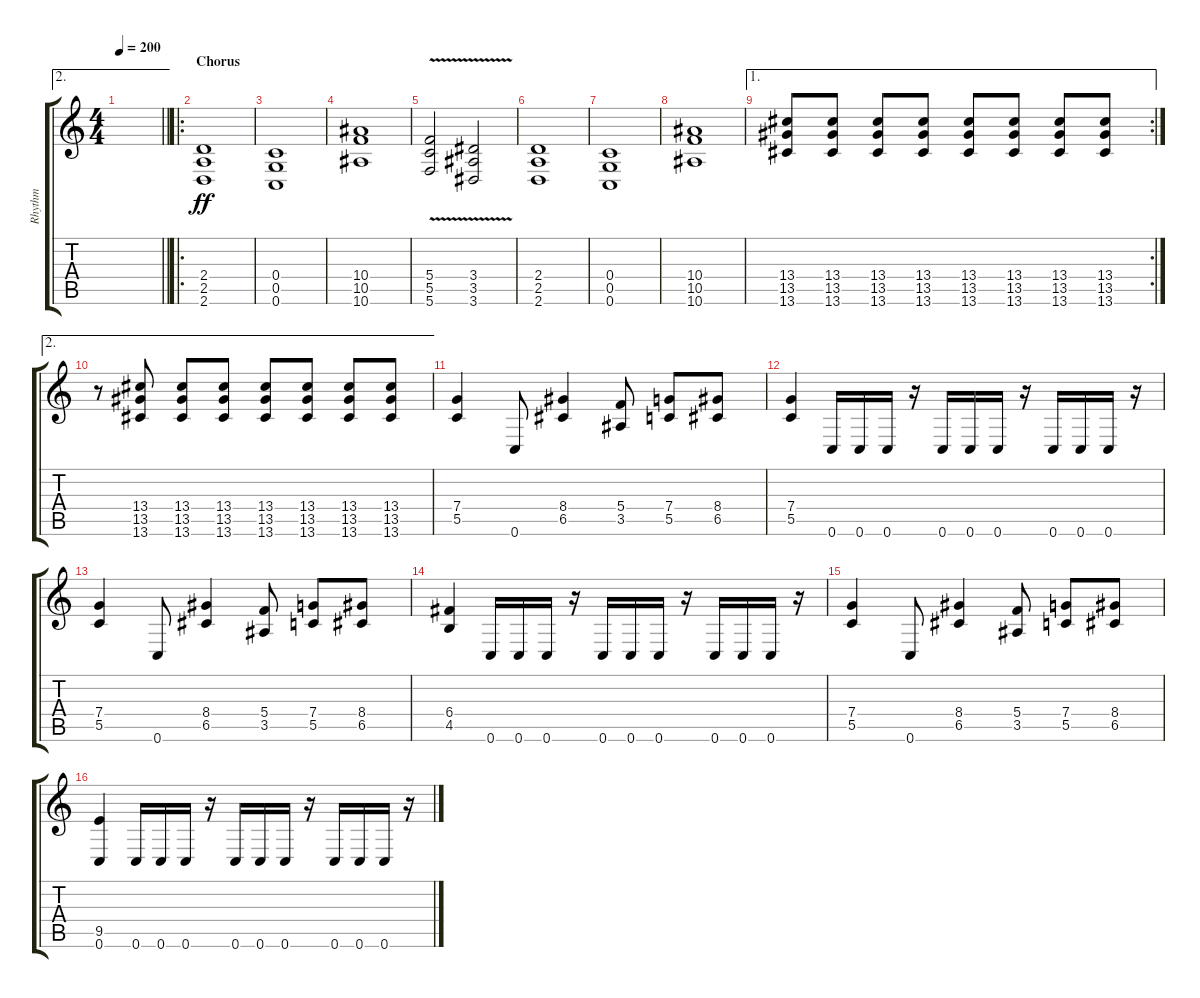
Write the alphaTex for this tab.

\track ("Rhythm" "Rhythm") {instrument distortionguitar}
\staff {score tabs}
\tuning (D4 A3 F3 C3 G2 C2) {hide}
\ae 2
\ts (4 4)
\tempo 200
\clef g2
\barLineRight lightlight
\ks c
|
\ro
\section ("" "Chorus")
(2.4 2.5 2.6).1{dy ff} |
(0.4 0.5 0.6).1 |
(10.4 10.5 10.6).1 |
(5.4{v} 5.5 5.6).2 (3.4 3.5 3.6{v}).2 |
(2.4 2.5 2.6).1 |
(0.4 0.5 0.6).1 |
(10.4 10.5 10.6).1 |
\ae 1
\rc 2
(13.4 13.5 13.6).8 (13.4 13.5 13.6).8 (13.4 13.5 13.6).8 (13.4 13.5 13.6).8 (13.4 13.5 13.6).8 (13.4 13.5 13.6).8 (13.4 13.5 13.6).8 (13.4 13.5 13.6).8 |
\ae 2
r.8 (13.4 13.5 13.6).8 (13.4 13.5 13.6).8 (13.4 13.5 13.6).8 (13.4 13.5 13.6).8 (13.4 13.5 13.6).8 (13.4 13.5 13.6).8 (13.4 13.5 13.6).8 |
(7.4 5.5).4 0.6.8 (8.4 6.5).4 (5.4 3.5).8 (7.4 5.5).8 (8.4 6.5).8 |
(7.4 5.5).4 0.6.16 0.6.16 0.6.16 r.16 0.6.16 0.6.16 0.6.16 r.16 0.6.16 0.6.16 0.6.16 r.16 |
(7.4 5.5).4 0.6.8 (8.4 6.5).4 (5.4 3.5).8 (7.4 5.5).8 (8.4 6.5).8 |
(6.4 4.5).4 0.6.16 0.6.16 0.6.16 r.16 0.6.16 0.6.16 0.6.16 r.16 0.6.16 0.6.16 0.6.16 r.16 |
(7.4 5.5).4 0.6.8 (8.4 6.5).4 (5.4 3.5).8 (7.4 5.5).8 (8.4 6.5).8 |
(9.5 0.6).4 0.6.16 0.6.16 0.6.16 r.16 0.6.16 0.6.16 0.6.16 r.16 0.6.16 0.6.16 0.6.16 r.16
